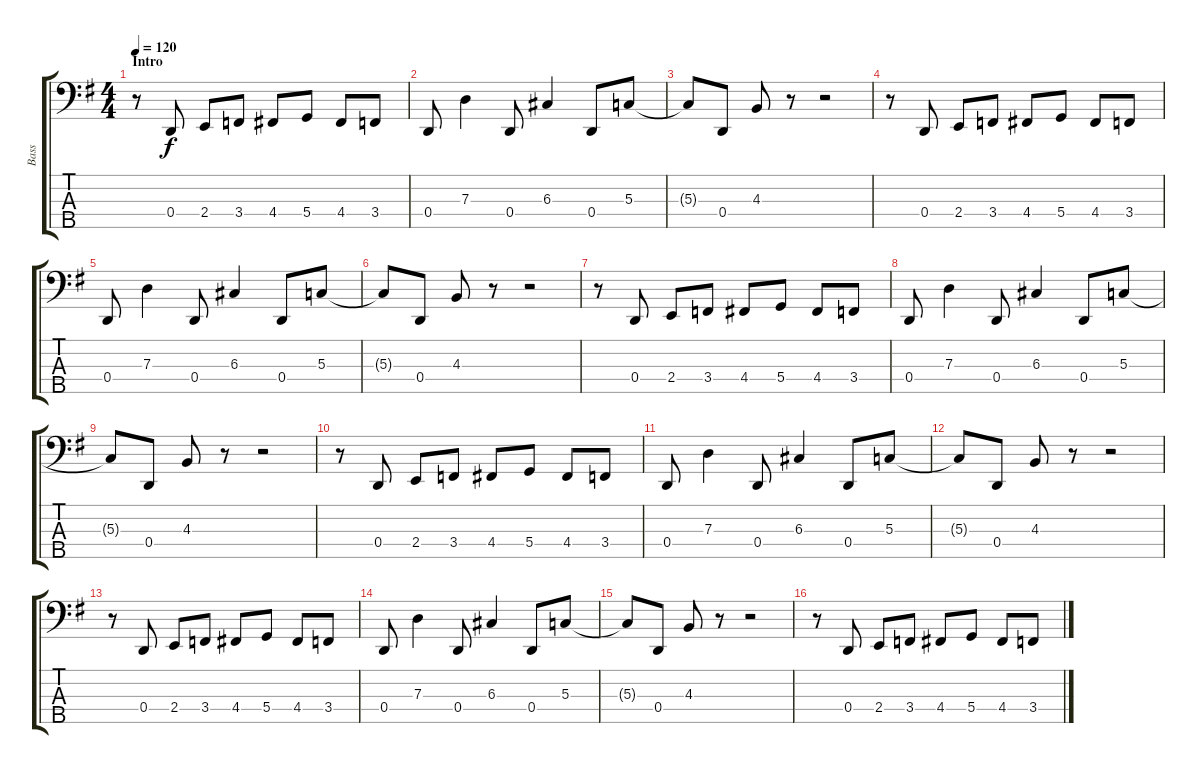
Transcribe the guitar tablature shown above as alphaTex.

\track ("Bass" "Bass") {instrument electricbasspick}
\staff {score tabs}
\tuning (F2 C2 G1 D1 A0) {hide}
\ts (4 4)
\section ("" "Intro")
\tempo 120
\clef f4
\ks eminor
r.8{dy f instrument electricbasspick} 0.4.8 2.4.8 3.4.8 4.4.8 5.4.8 4.4.8 3.4.8 |
0.4.8 7.3.4 0.4.8 6.3.4 0.4.8 5.3.8 |
5.3{t}.8 0.4.8 4.3.8 r.8 r.2 |
r.8 0.4.8 2.4.8 3.4.8 4.4.8 5.4.8 4.4.8 3.4.8 |
0.4.8 7.3.4 0.4.8 6.3.4 0.4.8 5.3.8 |
5.3{t}.8 0.4.8 4.3.8 r.8 r.2 |
r.8 0.4.8 2.4.8 3.4.8 4.4.8 5.4.8 4.4.8 3.4.8 |
0.4.8 7.3.4 0.4.8 6.3.4 0.4.8 5.3.8 |
5.3{t}.8 0.4.8 4.3.8 r.8 r.2 |
r.8 0.4.8 2.4.8 3.4.8 4.4.8 5.4.8 4.4.8 3.4.8 |
0.4.8 7.3.4 0.4.8 6.3.4 0.4.8 5.3.8 |
5.3{t}.8 0.4.8 4.3.8 r.8 r.2 |
r.8 0.4.8 2.4.8 3.4.8 4.4.8 5.4.8 4.4.8 3.4.8 |
0.4.8 7.3.4 0.4.8 6.3.4 0.4.8 5.3.8 |
5.3{t}.8 0.4.8 4.3.8 r.8 r.2 |
r.8 0.4.8 2.4.8 3.4.8 4.4.8 5.4.8 4.4.8 3.4.8
